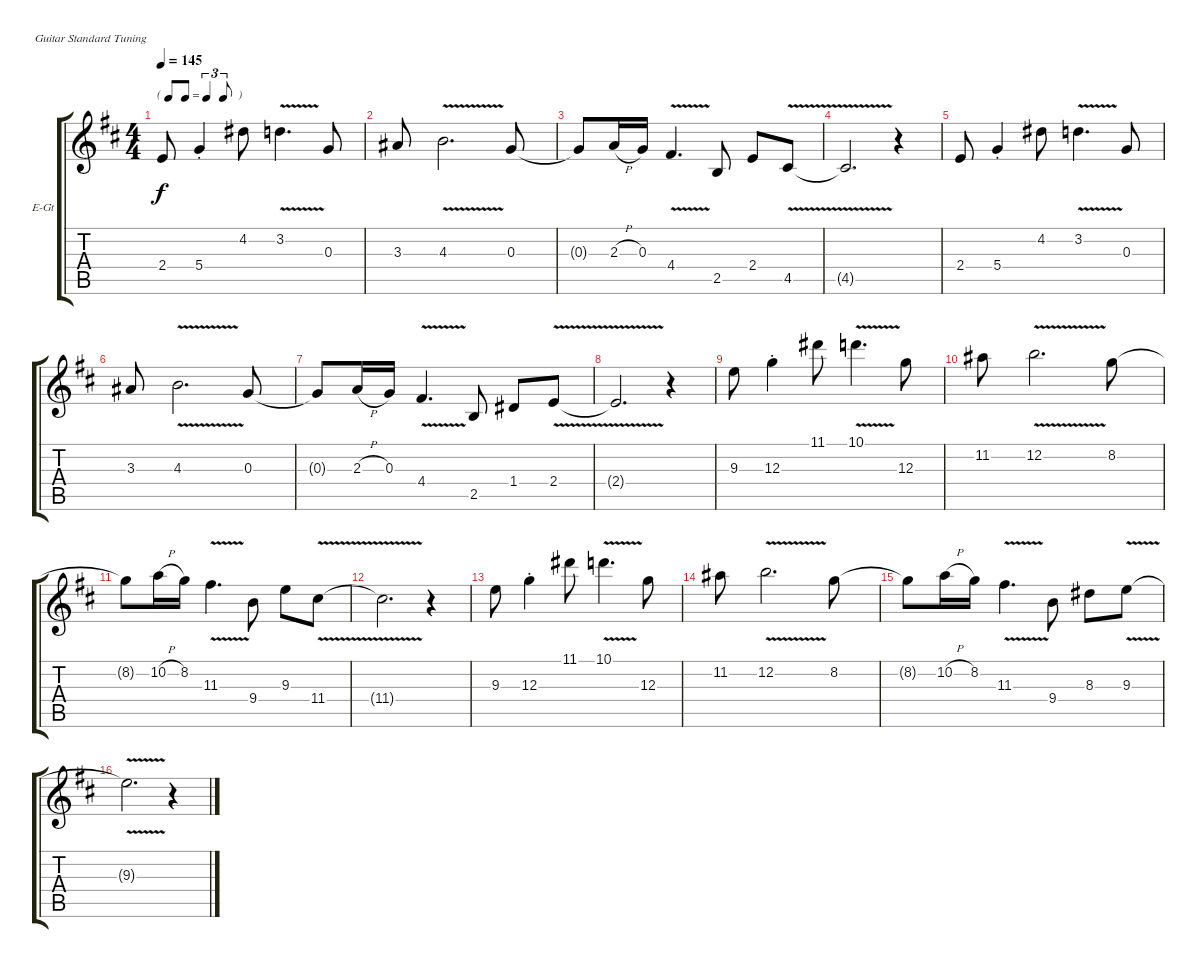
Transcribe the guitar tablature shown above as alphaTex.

\bracketExtendMode groupsimilarinstruments
\firstSystemTrackNameOrientation horizontal
\otherSystemsTrackNameOrientation horizontal
\track ("Lead Overdriven" "E-Gt") {instrument electricguitarclean}
\staff {score tabs}
\tuning (E4 B3 G3 D3 A2 E2)
\ts (4 4)
\tf triplet8th
\tempo 145
\clef g2
\ks d
2.4.8{dy f} 5.4{st}.4 4.2.8 3.2{v}.4{d} 0.3.8 |
3.3.8 4.3{v}.2{d} 0.3.8 |
0.3{t}.8 2.3{h}.16 0.3.16 4.4{v}.4{d} 2.5.8 2.4.8 4.5{v}.8 |
4.5{v t}.2{d} r.4 |
2.4.8 5.4{st}.4 4.2.8 3.2{v}.4{d} 0.3.8 |
3.3.8 4.3{v}.2{d} 0.3.8 |
0.3{t}.8 2.3{h}.16 0.3.16 4.4{v}.4{d} 2.5.8 1.4.8 2.4{v}.8 |
2.4{v t}.2{d} r.4 |
9.3.8 12.3{st}.4 11.1.8 10.1{v}.4{d} 12.3.8 |
11.2.8 12.2{v}.2{d} 8.2.8 |
8.2{t}.8 10.2{h}.16 8.2.16 11.3{v}.4{d} 9.4.8 9.3.8 11.4{v}.8 |
11.4{v t}.2{d} r.4 |
9.3.8 12.3{st}.4 11.1.8 10.1{v}.4{d} 12.3.8 |
11.2.8 12.2{v}.2{d} 8.2.8 |
8.2{t}.8 10.2{h}.16 8.2.16 11.3{v}.4{d} 9.4.8 8.3.8 9.3{v}.8 |
9.3{v t}.2{d} r.4
